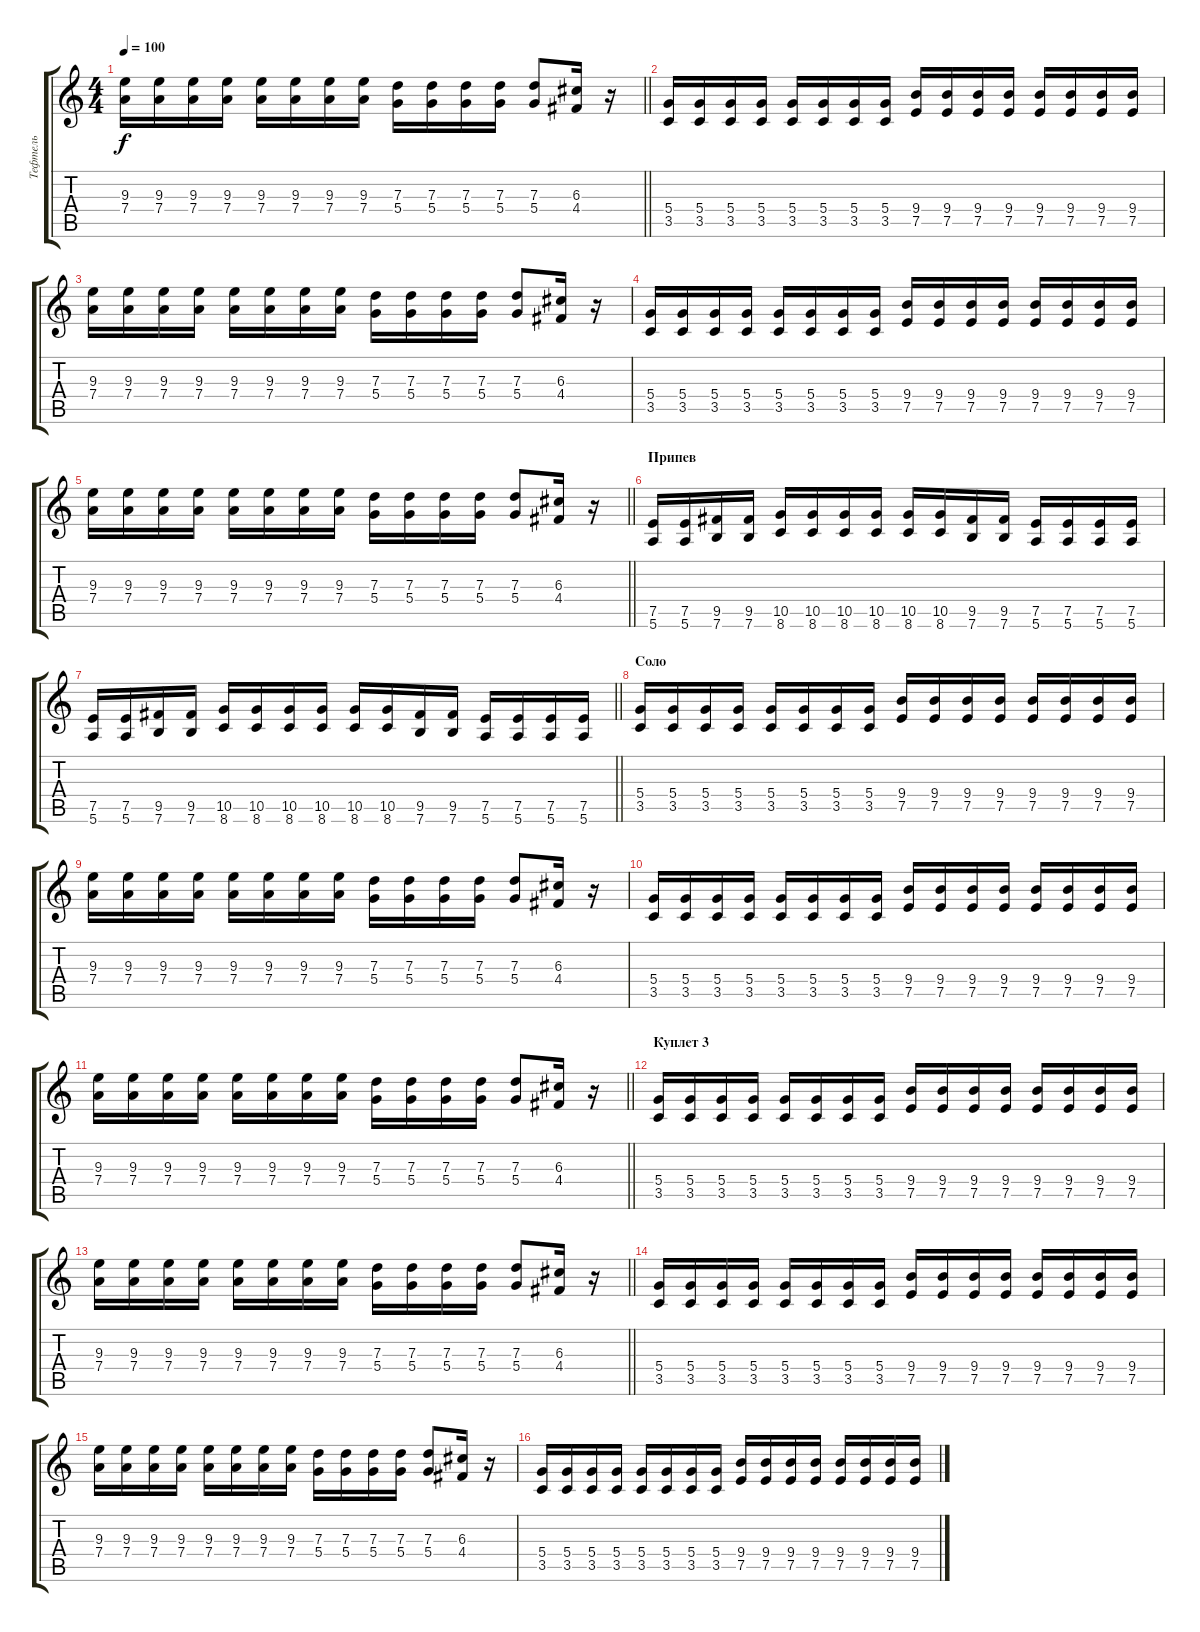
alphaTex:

\track ("Тефтель" "Тефтель") {instrument distortionguitar}
\staff {score tabs}
\tuning (E4 B3 G3 D3 A2 E2) {hide}
\ts (4 4)
\tempo 100
\clef g2
\barLineRight lightlight
\ks c
(9.3 7.4).16{dy f} (9.3 7.4).16 (9.3 7.4).16 (9.3 7.4).16 (9.3 7.4).16 (9.3 7.4).16 (9.3 7.4).16 (9.3 7.4).16 (7.3 5.4).16 (7.3 5.4).16 (7.3 5.4).16 (7.3 5.4).16 (7.3 5.4).8 (6.3 4.4).16 r.16 |
(5.4 3.5).16 (5.4 3.5).16 (5.4 3.5).16 (5.4 3.5).16 (5.4 3.5).16 (5.4 3.5).16 (5.4 3.5).16 (5.4 3.5).16 (9.4 7.5).16 (9.4 7.5).16 (9.4 7.5).16 (9.4 7.5).16 (9.4 7.5).16 (9.4 7.5).16 (9.4 7.5).16 (9.4 7.5).16 |
(9.3 7.4).16 (9.3 7.4).16 (9.3 7.4).16 (9.3 7.4).16 (9.3 7.4).16 (9.3 7.4).16 (9.3 7.4).16 (9.3 7.4).16 (7.3 5.4).16 (7.3 5.4).16 (7.3 5.4).16 (7.3 5.4).16 (7.3 5.4).8 (6.3 4.4).16 r.16 |
(5.4 3.5).16 (5.4 3.5).16 (5.4 3.5).16 (5.4 3.5).16 (5.4 3.5).16 (5.4 3.5).16 (5.4 3.5).16 (5.4 3.5).16 (9.4 7.5).16 (9.4 7.5).16 (9.4 7.5).16 (9.4 7.5).16 (9.4 7.5).16 (9.4 7.5).16 (9.4 7.5).16 (9.4 7.5).16 |
\barLineRight lightlight
(9.3 7.4).16 (9.3 7.4).16 (9.3 7.4).16 (9.3 7.4).16 (9.3 7.4).16 (9.3 7.4).16 (9.3 7.4).16 (9.3 7.4).16 (7.3 5.4).16 (7.3 5.4).16 (7.3 5.4).16 (7.3 5.4).16 (7.3 5.4).8 (6.3 4.4).16 r.16 |
\section ("" "Припев")
(7.5 5.6).16 (7.5 5.6).16 (9.5 7.6).16 (9.5 7.6).16 (10.5 8.6).16 (10.5 8.6).16 (10.5 8.6).16 (10.5 8.6).16 (10.5 8.6).16 (10.5 8.6).16 (9.5 7.6).16 (9.5 7.6).16 (7.5 5.6).16 (7.5 5.6).16 (7.5 5.6).16 (7.5 5.6).16 |
\barLineRight lightlight
(7.5 5.6).16 (7.5 5.6).16 (9.5 7.6).16 (9.5 7.6).16 (10.5 8.6).16 (10.5 8.6).16 (10.5 8.6).16 (10.5 8.6).16 (10.5 8.6).16 (10.5 8.6).16 (9.5 7.6).16 (9.5 7.6).16 (7.5 5.6).16 (7.5 5.6).16 (7.5 5.6).16 (7.5 5.6).16 |
\section ("" "Соло")
(5.4 3.5).16 (5.4 3.5).16 (5.4 3.5).16 (5.4 3.5).16 (5.4 3.5).16 (5.4 3.5).16 (5.4 3.5).16 (5.4 3.5).16 (9.4 7.5).16 (9.4 7.5).16 (9.4 7.5).16 (9.4 7.5).16 (9.4 7.5).16 (9.4 7.5).16 (9.4 7.5).16 (9.4 7.5).16 |
(9.3 7.4).16 (9.3 7.4).16 (9.3 7.4).16 (9.3 7.4).16 (9.3 7.4).16 (9.3 7.4).16 (9.3 7.4).16 (9.3 7.4).16 (7.3 5.4).16 (7.3 5.4).16 (7.3 5.4).16 (7.3 5.4).16 (7.3 5.4).8 (6.3 4.4).16 r.16 |
(5.4 3.5).16 (5.4 3.5).16 (5.4 3.5).16 (5.4 3.5).16 (5.4 3.5).16 (5.4 3.5).16 (5.4 3.5).16 (5.4 3.5).16 (9.4 7.5).16 (9.4 7.5).16 (9.4 7.5).16 (9.4 7.5).16 (9.4 7.5).16 (9.4 7.5).16 (9.4 7.5).16 (9.4 7.5).16 |
\barLineRight lightlight
(9.3 7.4).16 (9.3 7.4).16 (9.3 7.4).16 (9.3 7.4).16 (9.3 7.4).16 (9.3 7.4).16 (9.3 7.4).16 (9.3 7.4).16 (7.3 5.4).16 (7.3 5.4).16 (7.3 5.4).16 (7.3 5.4).16 (7.3 5.4).8 (6.3 4.4).16 r.16 |
\section ("" "Куплет 3")
(5.4 3.5).16 (5.4 3.5).16 (5.4 3.5).16 (5.4 3.5).16 (5.4 3.5).16 (5.4 3.5).16 (5.4 3.5).16 (5.4 3.5).16 (9.4 7.5).16 (9.4 7.5).16 (9.4 7.5).16 (9.4 7.5).16 (9.4 7.5).16 (9.4 7.5).16 (9.4 7.5).16 (9.4 7.5).16 |
\barLineRight lightlight
(9.3 7.4).16 (9.3 7.4).16 (9.3 7.4).16 (9.3 7.4).16 (9.3 7.4).16 (9.3 7.4).16 (9.3 7.4).16 (9.3 7.4).16 (7.3 5.4).16 (7.3 5.4).16 (7.3 5.4).16 (7.3 5.4).16 (7.3 5.4).8 (6.3 4.4).16 r.16 |
(5.4 3.5).16 (5.4 3.5).16 (5.4 3.5).16 (5.4 3.5).16 (5.4 3.5).16 (5.4 3.5).16 (5.4 3.5).16 (5.4 3.5).16 (9.4 7.5).16 (9.4 7.5).16 (9.4 7.5).16 (9.4 7.5).16 (9.4 7.5).16 (9.4 7.5).16 (9.4 7.5).16 (9.4 7.5).16 |
(9.3 7.4).16 (9.3 7.4).16 (9.3 7.4).16 (9.3 7.4).16 (9.3 7.4).16 (9.3 7.4).16 (9.3 7.4).16 (9.3 7.4).16 (7.3 5.4).16 (7.3 5.4).16 (7.3 5.4).16 (7.3 5.4).16 (7.3 5.4).8 (6.3 4.4).16 r.16 |
(5.4 3.5).16 (5.4 3.5).16 (5.4 3.5).16 (5.4 3.5).16 (5.4 3.5).16 (5.4 3.5).16 (5.4 3.5).16 (5.4 3.5).16 (9.4 7.5).16 (9.4 7.5).16 (9.4 7.5).16 (9.4 7.5).16 (9.4 7.5).16 (9.4 7.5).16 (9.4 7.5).16 (9.4 7.5).16
